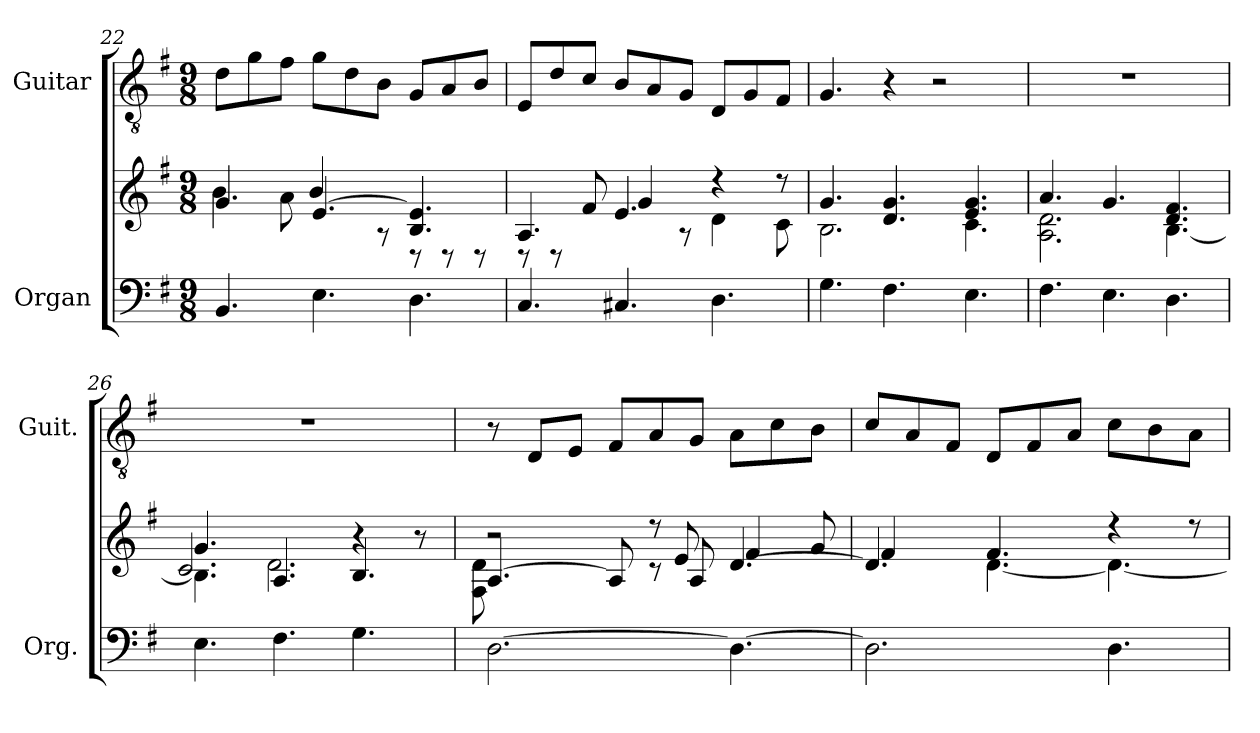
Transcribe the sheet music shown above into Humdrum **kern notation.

**kern	**kern	**kern
*part2	*part2	*part1
*staff3	*staff2	*staff1
*I"Organ	*	*I"Guitar
*I'Org.	*	*I'Guit.
*clefF4	*clefG2	*clefGv2
*k[f#]	*k[f#]	*k[f#]
*G:	*G:	*G:
*M9/8	*M9/8	*M9/8
=22	=22	=22
*	*^	*
4.BB/	4.g/	4b\	8d\L
.	.	.	8g\
.	.	8a\	8f#\J
4.E\	[4.e/	4b/	8g\L
.	.	.	8d\
.	.	8r	8B\J
4.D\	4.B/ 4.e/]	8r	8G/L
.	.	8r	8A/
.	.	8r	8B/J
=23	=23	=23	=23
4.C/	4.A/	8r	8E/L
.	.	8r	8d/
.	.	8f#/	8c/J
4.C#X/	4.e/	4g/	8B/L
.	.	.	8A/
.	.	8r	8G/J
4.D\	4r	4d\	8D/L
.	.	.	8G/
.	8r	8c\	8F#/J
=24	=24	=24	=24
4.G\	4.g/	2.B\	4.G/
4.F#\	4.d/ 4.g/	.	4r
.	.	.	2r
4.E\	4.e/ 4.g/	4.c\	.
=25	=25	=25	=25
4.F#\	4.a/	2.A\ 2.d\	8%9r
4.E\	4.g/	.	.
4.D\	4.d/ 4.f#/	[4.B\	.
!!LO:LB:g=z
=26	=26	=26	=26
*	*	*^	*
4.E\	4.g/	4.B\]	2.c/	8%9r
4.F#\	4.A/	2.d\	.	.
4.G\	4r	.	4.B/	.
.	8r	.	.	.
=27	=27	=27	=27	=27
[2.D\	[4.A/	8F#\ 8d\	2r	8r
.	.	1ryy	.	8D/L
.	.	.	.	8E/J
.	8A/]	.	.	8F#/L
.	8r	.	8r	8A/
.	8A/	.	8e/	8G/J
4.D\_	[4.d/	.	4f#/	8A\L
.	.	.	.	8c\
.	.	.	8g/	8B\J
=28	=28	=28	=28	=28
2.D\]	4.d/]	4.ryy	4f#/	8c/L
.	.	.	.	8A/
.	.	.	2..ryy	8F#/J
.	4.f#/	[4.d\	.	8D/L
.	.	.	.	8F#/
.	.	.	.	8A/J
4.D\	4r	4.d\_	.	8c\L
.	.	.	.	8B\
.	8r	.	.	8A\J
*	*v	*v	*v	*
=	=	=
*-	*-	*-
